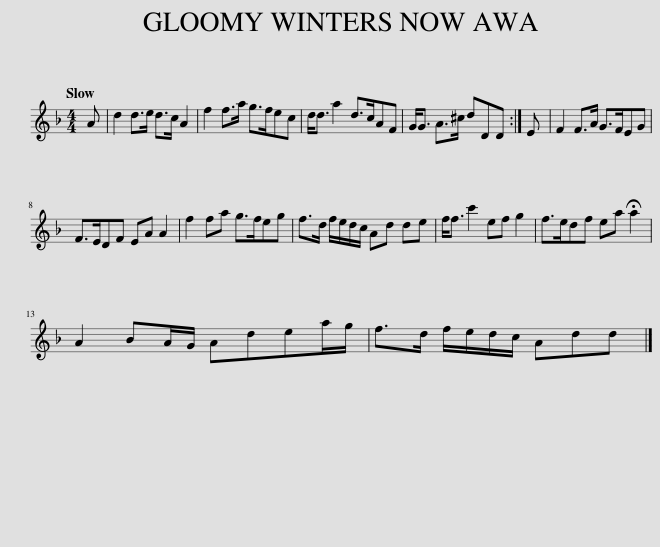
X:1
L:1/8
Q:1/4=120
M:4/4
I:linebreak $
K:Dmin
V:1 treble
V:1
 A | d2 d>e d>c A2 | f2 f>a g>fec | d<d a2 d>cAF | G<G A>^c dDD :| %5
 E | F2 F>A G>FEG |$ F>EDF EA A2 | f2 fa g>feg | f>d f/e/d/c/ Ad de | %10
 f<f c'2 ef g2 | f>edf ea !fermata!a2 |$ A2 BA/G/ Adea/g/ | f>d f/e/d/c/ Add |] %14
